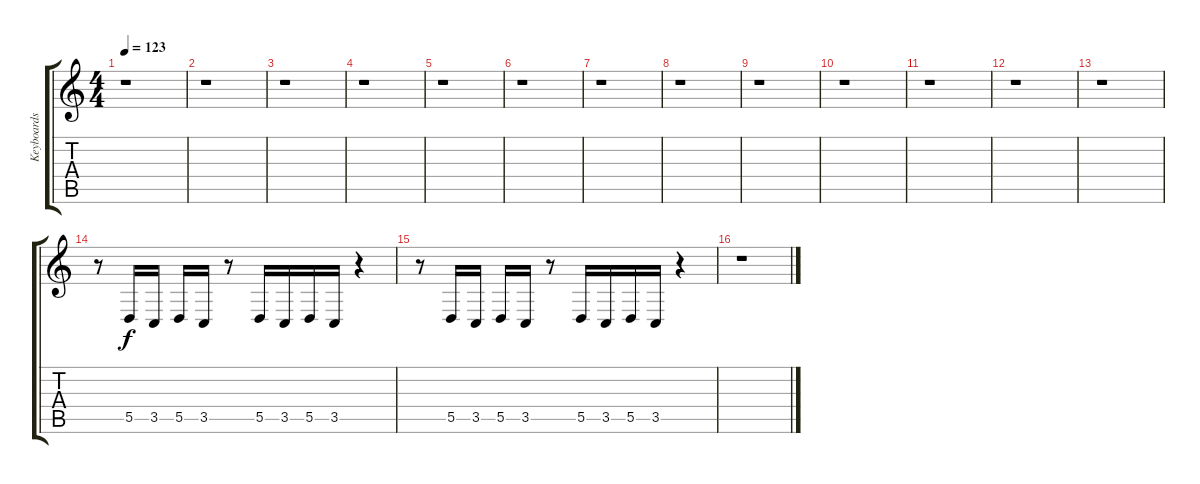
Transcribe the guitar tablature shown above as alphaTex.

\track ("Keyboards 1" "Keyboards ") {instrument lead2sawtooth}
\staff {score tabs}
\tuning (E4 B3 G3 D3 A2 E2) {hide}
\ts (4 4)
\tempo 123
\clef g2
\ks c
r.1{dy f} |
r.1 |
r.1 |
r.1 |
r.1 |
r.1 |
r.1 |
r.1 |
r.1 |
r.1 |
r.1 |
r.1 |
r.1 |
r.8 5.5.16 3.5.16 5.5.16 3.5.16 r.8 5.5.16 3.5.16 5.5.16 3.5.16 r.4 |
r.8 5.5.16 3.5.16 5.5.16 3.5.16 r.8 5.5.16 3.5.16 5.5.16 3.5.16 r.4 |
r.1
